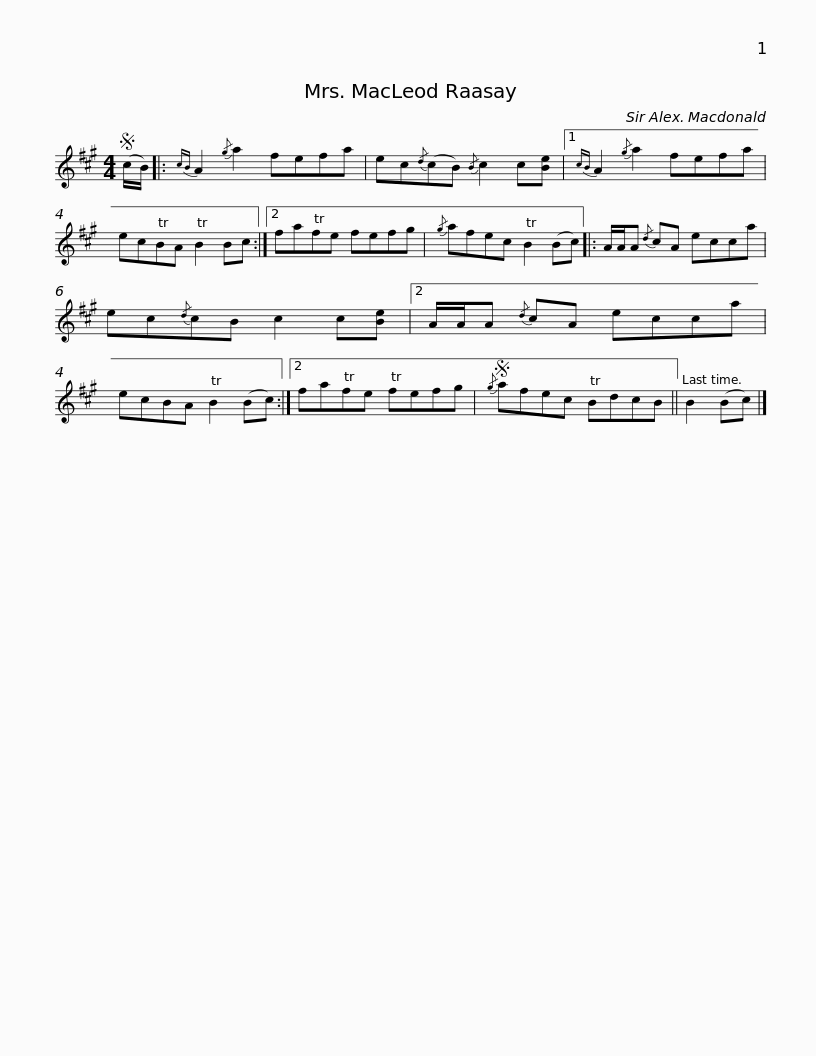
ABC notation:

X:1
L:1/8
M:4/4
I:linebreak $
K:A
V:1 treble
V:1
S (c/B/) |:{cB} A2{/g} a2 fefa | ec{/d}(cB){/B} c2 c[Be] |1{cB} A2{/g} a2 fefa | ecTBA TB2 Bc :|2$ %5
 faTfe fefg |{/g} afec TB2 (Bc) |: A/A/A{/d} cA ecca | ec{/d}cB c2 c[Be] |2 A/A/A{/d} cA ecca |$ %10
 ecBA TB2 (Bc) :|2 faTfe Tfefg |S{/g} afec TBdcB || B2 (Bc) |] %14
